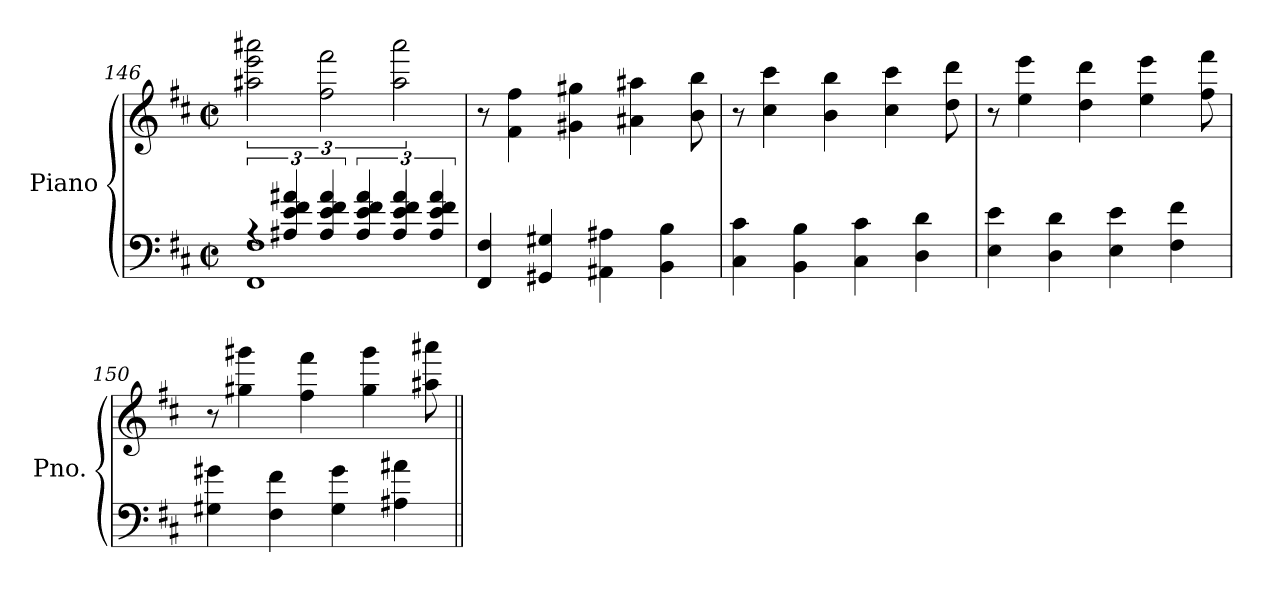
**kern	**kern
*part1	*part1
*staff2	*staff1
*I"Piano	*
*I'Pno.	*
*clefF4	*clefG2
*k[f#c#]	*k[f#c#]
*M2/2	*M2/2
*met(c|)	*met(c|)
=146	=146
*^	*
6rA	1FF# 1F#	3aa#X\ 3eee\ 3aaa#X\
6A#X/ 6e/ 6f#/ 6a#X/	.	.
6A#/ 6e/ 6f#/ 6a#/	.	3ff#\ 3fff#\
6A#/ 6e/ 6f#/ 6a#/	.	.
6A#/ 6e/ 6f#/ 6a#/	.	3aa#\ 3aaa#\
6A#/ 6e/ 6f#/ 6a#/	.	.
*v	*v	*
!!LO:LB:g=z
=147	=147
4FF#/ 4F#/	8r
.	4f#\ 4ff#\
4GG#X/ 4G#X/	.
.	4g#X\ 4gg#X\
4AA#X\ 4A#X\	.
.	4a#X\ 4aa#X\
4BB\ 4B\	.
.	8b\ 8bb\
=148	=148
4C#\ 4c#\	8r
*	*MM220
.	4cc#\ 4ccc#\
4BB\ 4B\	.
.	4b\ 4bb\
4C#\ 4c#\	.
*	*MM210
.	4cc#\ 4ccc#\
4D\ 4d\	.
.	8dd\ 8ddd\
=149	=149
4E\ 4e\	8r
*	*MM200
.	4ee\ 4eee\
4D\ 4d\	.
.	4dd\ 4ddd\
4E\ 4e\	.
*	*MM180
.	4ee\ 4eee\
4F#\ 4f#\	.
.	8ff#\ 8fff#\
=150	=150
4G#X\ 4g#X\	8r
*	*MM160
.	4gg#X\ 4ggg#X\
4F#\ 4f#\	.
*	*MM150
.	4ff#\ 4fff#\
4G#\ 4g#\	.
*	*MM120
.	4gg#\ 4ggg#\
4A#X\ 4a#X\	.
*	*MM80
.	8aa#X\ 8aaa#X\
=||	=||
*-	*-
